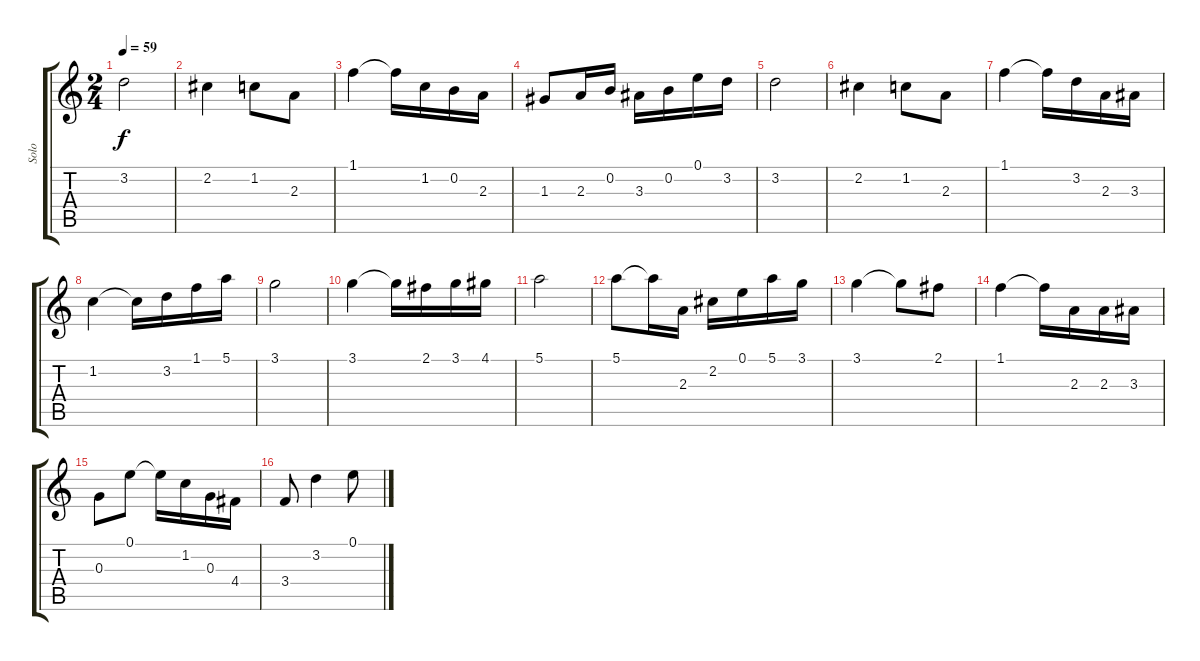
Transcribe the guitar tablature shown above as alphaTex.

\track ("Solo" "Solo") {instrument acousticguitarsteel}
\staff {score tabs}
\tuning (E4 B3 G3 D3 A2 E2) {hide}
\ts (2 4)
\tempo 59
\clef g2
\ks c
3.2.2{dy f} |
2.2.4 1.2.8 2.3.8 |
1.1.4 1.1{t}.16 1.2.16 0.2.16 2.3.16 |
1.3.8 2.3.16 0.2.16 3.3.16 0.2.16 0.1.16 3.2.16 |
3.2.2 |
2.2.4 1.2.8 2.3.8 |
1.1.4 1.1{t}.16 3.2.16 2.3.16 3.3.16 |
1.2.4 1.2{t}.16 3.2.16 1.1.16 5.1.16 |
3.1.2 |
3.1.4 3.1{t}.16 2.1.16 3.1.16 4.1.16 |
5.1.2 |
5.1.8 5.1{t}.16 2.3.16 2.2.16 0.1.16 5.1.16 3.1.16 |
3.1.4 3.1{t}.8 2.1.8 |
1.1.4 1.1{t}.16 2.3.16 2.3.16 3.3.16 |
0.3.8 0.1.8 0.1{t}.16 1.2.16 0.3.16 4.4.16 |
3.4.8 3.2.4 0.1.8
